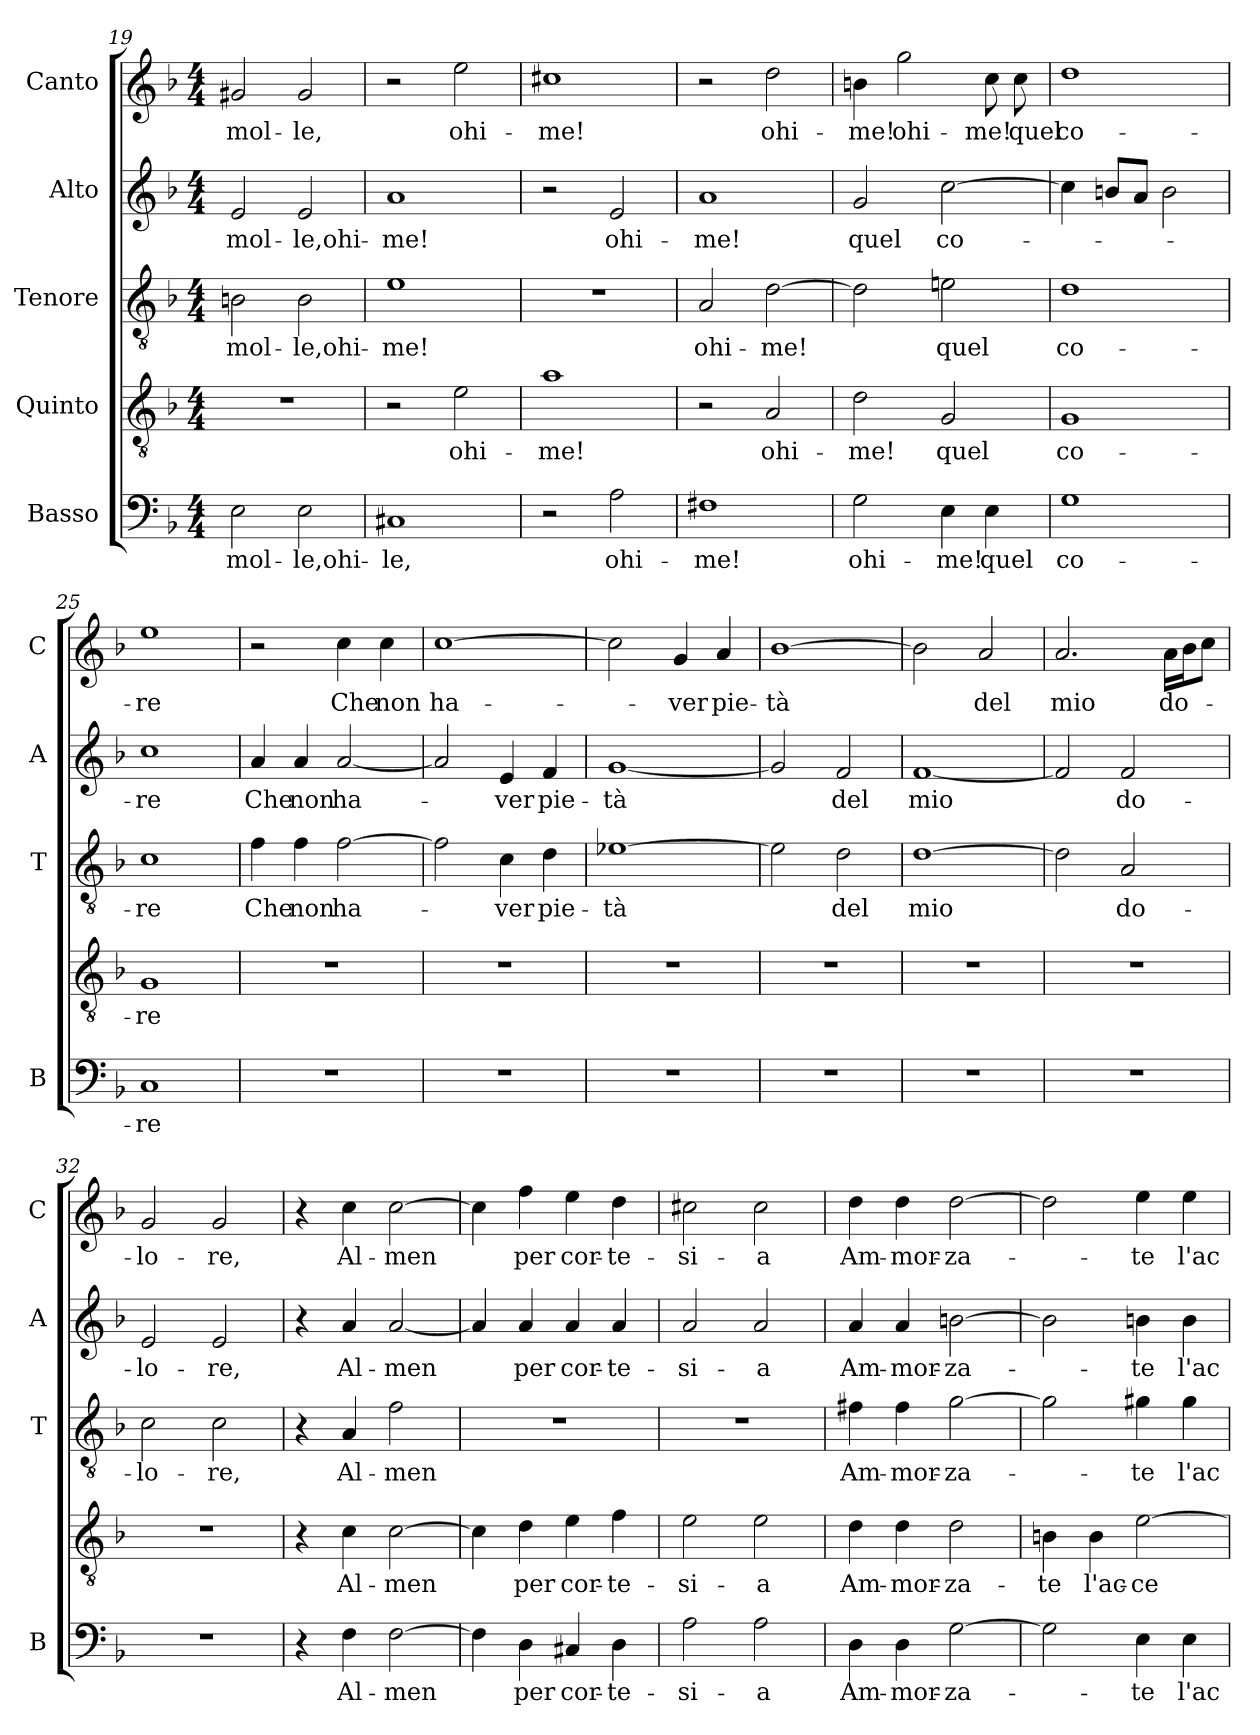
**kern	**text	**kern	**text	**kern	**text	**kern	**text	**kern	**text
*part5	*part5	*part4	*part4	*part3	*part3	*part2	*part2	*part1	*part1
*staff5	*staff5	*staff4	*staff4	*staff3	*staff3	*staff2	*staff2	*staff1	*staff1
*I"Basso	*	*I"Quinto	*	*I"Tenore	*	*I"Alto	*	*I"Canto	*
*I'B	*	*	*	*I'T	*	*I'A	*	*I'C	*
*clefF4	*	*clefGv2	*	*clefGv2	*	*clefG2	*	*clefG2	*
*k[b-]	*	*k[b-]	*	*k[b-]	*	*k[b-]	*	*k[b-]	*
*F:	*	*F:	*	*F:	*	*F:	*	*F:	*
*M4/4	*	*M4/4	*	*M4/4	*	*M4/4	*	*M4/4	*
=19	=19	=19	=19	=19	=19	=19	=19	=19	=19
!	!LO:LY:b	!	!	!	!LO:LY:b	!	!LO:LY:b	!	!LO:LY:b
2E\	mol-	1r	.	2Bn\	mol-	2e/	mol-	2g#X/	mol-
!	!LO:LY:b	!	!	!	!LO:LY:b	!	!LO:LY:b	!	!LO:LY:b
2E\	-le,ohi-	.	.	2B\	-le,ohi-	2e/	-le,ohi-	2g#/	-le,
=20	=20	=20	=20	=20	=20	=20	=20	=20	=20
!	!LO:LY:b	!	!	!	!LO:LY:b	!	!LO:LY:b	!	!
1C#X	-le,	2r	.	1e	-me!	1a	-me!	2r	.
!	!	!	!LO:LY:b	!	!	!	!	!	!LO:LY:b
.	.	2e\	ohi-	.	.	.	.	2ee\	ohi-
=21	=21	=21	=21	=21	=21	=21	=21	=21	=21
!	!	!	!LO:LY:b	!	!	!	!	!	!LO:LY:b
2r	.	1a	-me!	1r	.	2r	.	1cc#X	-me!
!	!LO:LY:b	!	!	!	!	!	!LO:LY:b	!	!
2A\	ohi-	.	.	.	.	2e/	ohi-	.	.
=22	=22	=22	=22	=22	=22	=22	=22	=22	=22
!	!LO:LY:b	!	!	!	!LO:LY:b	!	!LO:LY:b	!	!
1F#X	-me!	2r	.	2A/	ohi-	1a	-me!	2r	.
!	!	!	!LO:LY:b	!	!LO:LY:b	!	!	!	!LO:LY:b
.	.	2A/	ohi-	[2d\	-me!	.	.	2dd\	ohi-
=23	=23	=23	=23	=23	=23	=23	=23	=23	=23
!	!LO:LY:b	!	!LO:LY:b	!	!	!	!LO:LY:b	!	!LO:LY:b
2G\	ohi-	2d\	-me!	2d\]	.	2g/	quel	4bn\	-me!
!	!	!	!	!	!	!	!	!	!LO:LY:b
.	.	.	.	.	.	.	.	2gg\	ohi-
!	!LO:LY:b	!	!LO:LY:b	!	!LO:LY:b	!	!LO:LY:b	!	!
4E\	-me!	2G/	quel	2eni\	quel	[2cc\	co-	.	.
!	!LO:LY:b	!	!	!	!	!	!	!	!LO:LY:b
4E\	quel	.	.	.	.	.	.	8cc\	-me!
!	!	!	!	!	!	!	!	!	!LO:LY:b
.	.	.	.	.	.	.	.	8cc\	quel
=24	=24	=24	=24	=24	=24	=24	=24	=24	=24
!	!LO:LY:b	!	!LO:LY:b	!	!LO:LY:b	!	!	!	!LO:LY:b
1G	co-	1G	co-	1d	co-	4cc\]	.	1dd	co-
.	.	.	.	.	.	8bn/L	.	.	.
.	.	.	.	.	.	8a/J	.	.	.
.	.	.	.	.	.	2b\	.	.	.
!!LO:LB:g=z
=25	=25	=25	=25	=25	=25	=25	=25	=25	=25
!	!LO:LY:b	!	!LO:LY:b	!	!LO:LY:b	!	!LO:LY:b	!	!LO:LY:b
1C	-re	1G	-re	1c	-re	1cc	-re	1ee	-re
=26	=26	=26	=26	=26	=26	=26	=26	=26	=26
!	!	!	!	!	!LO:LY:b	!	!LO:LY:b	!	!
1r	.	1r	.	4f\	Che	4a/	Che	2r	.
!	!	!	!	!	!LO:LY:b	!	!LO:LY:b	!	!
.	.	.	.	4f\	non	4a/	non	.	.
!	!	!	!	!	!LO:LY:b	!	!LO:LY:b	!	!LO:LY:b
.	.	.	.	[2f\	ha-	[2a/	ha-	4cc\	Che
!	!	!	!	!	!	!	!	!	!LO:LY:b
.	.	.	.	.	.	.	.	4cc\	non
=27	=27	=27	=27	=27	=27	=27	=27	=27	=27
!	!	!	!	!	!	!	!	!	!LO:LY:b
1r	.	1r	.	2f\]	.	2a/]	.	[1cc	ha-
!	!	!	!	!	!LO:LY:b	!	!LO:LY:b	!	!
.	.	.	.	4c\	-ver	4e/	-ver	.	.
!	!	!	!	!	!LO:LY:b	!	!LO:LY:b	!	!
.	.	.	.	4d\	pie-	4f/	pie-	.	.
=28	=28	=28	=28	=28	=28	=28	=28	=28	=28
!	!	!	!	!	!LO:LY:b	!	!LO:LY:b	!	!
1r	.	1r	.	[1e-X	-tà	[1g	-tà	2cc\]	.
!	!	!	!	!	!	!	!	!	!LO:LY:b
.	.	.	.	.	.	.	.	4g/	-ver
!	!	!	!	!	!	!	!	!	!LO:LY:b
.	.	.	.	.	.	.	.	4a/	pie-
=29	=29	=29	=29	=29	=29	=29	=29	=29	=29
!	!	!	!	!	!	!	!	!	!LO:LY:b
1r	.	1r	.	2e-\]	.	2g/]	.	[1b-	-tà
!	!	!	!	!	!LO:LY:b	!	!LO:LY:b	!	!
.	.	.	.	2d\	del	2f/	del	.	.
=30	=30	=30	=30	=30	=30	=30	=30	=30	=30
!	!	!	!	!	!LO:LY:b	!	!LO:LY:b	!	!
1r	.	1r	.	[1d	mio	[1f	mio	2b-\]	.
!	!	!	!	!	!	!	!	!	!LO:LY:b
.	.	.	.	.	.	.	.	2a/	del
=31	=31	=31	=31	=31	=31	=31	=31	=31	=31
!	!	!	!	!	!	!	!	!	!LO:LY:b
1r	.	1r	.	2d\]	.	2f/]	.	2.a/	mio
!	!	!	!	!	!LO:LY:b	!	!LO:LY:b	!	!
.	.	.	.	2A/	do-	2f/	do-	.	.
!	!	!	!	!	!	!	!	!	!LO:LY:b
.	.	.	.	.	.	.	.	16a\LL	do-
.	.	.	.	.	.	.	.	16b-\J	.
.	.	.	.	.	.	.	.	8cc\J	.
=32	=32	=32	=32	=32	=32	=32	=32	=32	=32
!	!	!	!	!	!LO:LY:b	!	!LO:LY:b	!	!LO:LY:b
1r	.	1r	.	2c\	-lo-	2e/	-lo-	2g/	-lo-
!	!	!	!	!	!LO:LY:b	!	!LO:LY:b	!	!LO:LY:b
.	.	.	.	2c\	re,	2e/	-re,	2g/	-re,
!!LO:PB:g=z
=33	=33	=33	=33	=33	=33	=33	=33	=33	=33
4r	.	4r	.	4r	.	4r	.	4r	.
!	!LO:LY:b	!	!LO:LY:b	!	!LO:LY:b	!	!LO:LY:b	!	!LO:LY:b
4F\	Al-	4c\	Al-	4A/	Al-	4a/	Al-	4cc\	Al-
!	!LO:LY:b	!	!LO:LY:b	!	!LO:LY:b	!	!LO:LY:b	!	!LO:LY:b
[2F\	-men	[2c\	-men	2f\	-men	[2a/	-men	[2cc\	-men
=34	=34	=34	=34	=34	=34	=34	=34	=34	=34
4F\]	.	4c\]	.	1r	.	4a/]	.	4cc\]	.
!	!LO:LY:b	!	!LO:LY:b	!	!	!	!LO:LY:b	!	!LO:LY:b
4D\	per	4d\	per	.	.	4a/	per	4ff\	per
!	!LO:LY:b	!	!LO:LY:b	!	!	!	!LO:LY:b	!	!LO:LY:b
4C#X/	cor-	4e\	cor-	.	.	4a/	cor-	4ee\	cor-
!	!LO:LY:b	!	!LO:LY:b	!	!	!	!LO:LY:b	!	!LO:LY:b
4D\	-te-	4f\	-te-	.	.	4a/	-te-	4dd\	-te-
=35	=35	=35	=35	=35	=35	=35	=35	=35	=35
!	!LO:LY:b	!	!LO:LY:b	!	!	!	!LO:LY:b	!	!LO:LY:b
2A\	-si-	2e\	-si-	1r	.	2a/	-si-	2cc#X\	-si-
!	!LO:LY:b	!	!LO:LY:b	!	!	!	!LO:LY:b	!	!LO:LY:b
2A\	-a	2e\	-a	.	.	2a/	-a	2cc#\	-a
=36	=36	=36	=36	=36	=36	=36	=36	=36	=36
!	!LO:LY:b	!	!LO:LY:b	!	!LO:LY:b	!	!LO:LY:b	!	!LO:LY:b
4D\	Am-	4d\	Am-	4f#X\	Am-	4a/	Am-	4dd\	Am-
!	!LO:LY:b	!	!LO:LY:b	!	!LO:LY:b	!	!LO:LY:b	!	!LO:LY:b
4D\	-mor-	4d\	-mor-	4f#\	-mor-	4a/	-mor-	4dd\	-mor-
!	!LO:LY:b	!	!LO:LY:b	!	!LO:LY:b	!	!LO:LY:b	!	!LO:LY:b
[2G\	-za-	2d\	-za-	[2g\	-za-	[2bn\	-za-	[2dd\	-za-
=37	=37	=37	=37	=37	=37	=37	=37	=37	=37
!	!	!	!LO:LY:b	!	!	!	!	!	!
2G\]	.	4Bn\	-te	2g\]	.	2b\]	.	2dd\]	.
!	!	!	!LO:LY:b	!	!	!	!	!	!
.	.	4B\	l'ac-	.	.	.	.	.	.
!	!LO:LY:b	!	!LO:LY:b	!	!LO:LY:b	!	!LO:LY:b	!	!LO:LY:b
4E\	-te	[2e\	-ce-	4g#X\	-te	4bn\	-te	4ee\	-te
!	!LO:LY:b	!	!	!	!LO:LY:b	!	!LO:LY:b	!	!LO:LY:b
4E\	l'ac-	.	.	4g#\	l'ac-	4b\	l'ac-	4ee\	l'ac-
=	=	=	=	=	=	=	=	=	=
*-	*-	*-	*-	*-	*-	*-	*-	*-	*-
